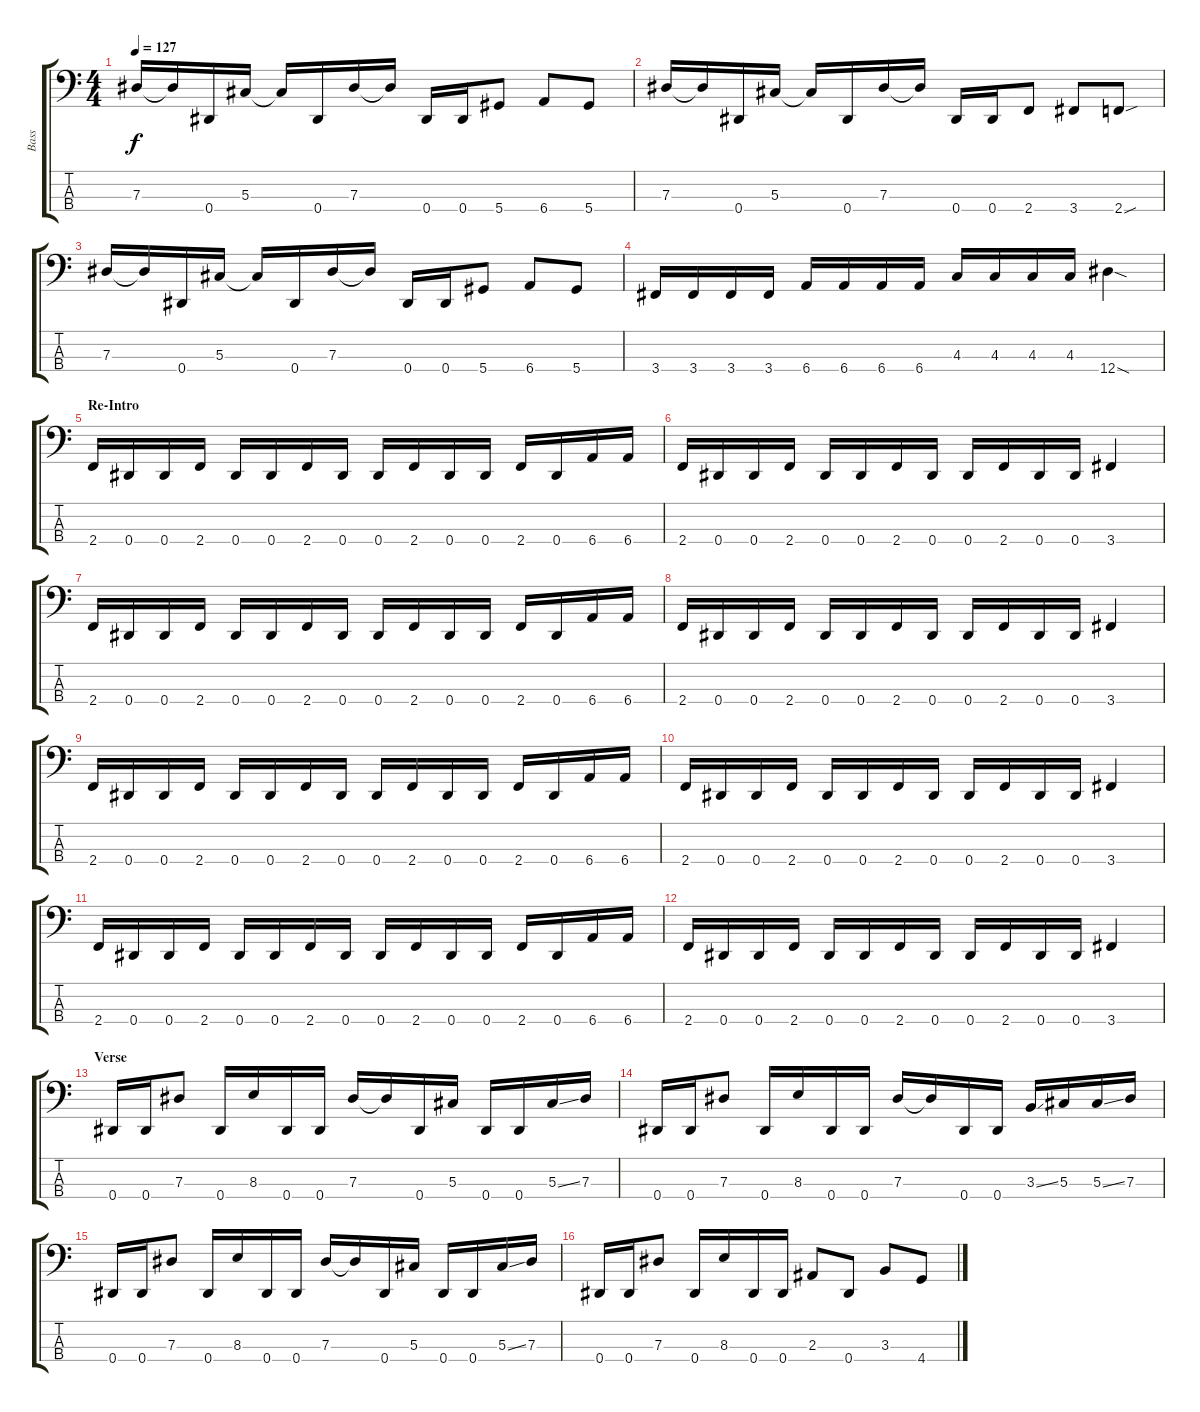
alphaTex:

\track ("Bass" "Bass") {instrument electricbassfinger}
\staff {score tabs}
\tuning (Gb2 Db2 Ab1 Eb1) {hide}
\ts (4 4)
\tempo 127
\clef f4
\ks c
7.3.16{dy f} 7.3{t}.16 0.4.16 5.3.16 5.3{t}.16 0.4.16 7.3.16 7.3{t}.16 0.4.16 0.4.16 5.4.8 6.4.8 5.4.8 |
7.3.16 7.3{t}.16 0.4.16 5.3.16 5.3{t}.16 0.4.16 7.3.16 7.3{t}.16 0.4.16 0.4.16 2.4.8 3.4.8 2.4{sou}.8 |
7.3.16 7.3{t}.16 0.4.16 5.3.16 5.3{t}.16 0.4.16 7.3.16 7.3{t}.16 0.4.16 0.4.16 5.4.8 6.4.8 5.4.8 |
3.4.16 3.4.16 3.4.16 3.4.16 6.4.16 6.4.16 6.4.16 6.4.16 4.3.16 4.3.16 4.3.16 4.3.16 12.4{sod}.4 |
\section ("" "Re-Intro")
2.4.16 0.4.16 0.4.16 2.4.16 0.4.16 0.4.16 2.4.16 0.4.16 0.4.16 2.4.16 0.4.16 0.4.16 2.4.16 0.4.16 6.4.16 6.4.16 |
2.4.16 0.4.16 0.4.16 2.4.16 0.4.16 0.4.16 2.4.16 0.4.16 0.4.16 2.4.16 0.4.16 0.4.16 3.4.4 |
2.4.16 0.4.16 0.4.16 2.4.16 0.4.16 0.4.16 2.4.16 0.4.16 0.4.16 2.4.16 0.4.16 0.4.16 2.4.16 0.4.16 6.4.16 6.4.16 |
2.4.16 0.4.16 0.4.16 2.4.16 0.4.16 0.4.16 2.4.16 0.4.16 0.4.16 2.4.16 0.4.16 0.4.16 3.4.4 |
2.4.16 0.4.16 0.4.16 2.4.16 0.4.16 0.4.16 2.4.16 0.4.16 0.4.16 2.4.16 0.4.16 0.4.16 2.4.16 0.4.16 6.4.16 6.4.16 |
2.4.16 0.4.16 0.4.16 2.4.16 0.4.16 0.4.16 2.4.16 0.4.16 0.4.16 2.4.16 0.4.16 0.4.16 3.4.4 |
2.4.16 0.4.16 0.4.16 2.4.16 0.4.16 0.4.16 2.4.16 0.4.16 0.4.16 2.4.16 0.4.16 0.4.16 2.4.16 0.4.16 6.4.16 6.4.16 |
2.4.16 0.4.16 0.4.16 2.4.16 0.4.16 0.4.16 2.4.16 0.4.16 0.4.16 2.4.16 0.4.16 0.4.16 3.4.4 |
\section ("" "Verse")
0.4.16 0.4.16 7.3.8 0.4.16 8.3.16 0.4.16 0.4.16 7.3.16 7.3{t}.16 0.4.16 5.3.16 0.4.16 0.4.16 5.3{ss}.16 7.3.16 |
0.4.16 0.4.16 7.3.8 0.4.16 8.3.16 0.4.16 0.4.16 7.3.16 7.3{t}.16 0.4.16 0.4.16 3.3{ss}.16 5.3.16 5.3{ss}.16 7.3.16 |
0.4.16 0.4.16 7.3.8 0.4.16 8.3.16 0.4.16 0.4.16 7.3.16 7.3{t}.16 0.4.16 5.3.16 0.4.16 0.4.16 5.3{ss}.16 7.3.16 |
0.4.16 0.4.16 7.3.8 0.4.16 8.3.16 0.4.16 0.4.16 2.3.8 0.4.8 3.3.8 4.4.8
